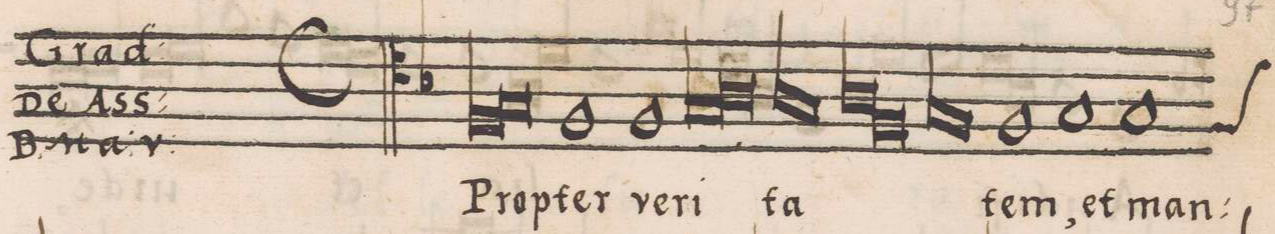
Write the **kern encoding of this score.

**kern	**text
*I"TENOR	*
*clefC4	*
*k[b-]	*
*met(C)	*
*M2/1	*
1F	Prop-
1G	.
*Xlig	*
=2-	=2-
1F	-ter
1F	ve-
=3-	=3-
*lig	*
1G	-ri-
1A	.
*Xlig	*
=4-	=4-
*lig	*
1A	-ta-
1G	.
*Xlig	*
=5-	=5-
*lig	*
1A	.
1F	.
*Xlig	*
=6-	=6-
*lig	*
1G	.
1F	.
*Xlig	*
=7-	=7-
1F	-tem,
1G	et
=8-	=8-
*custos:F	*
1G	man-
*-	*-
